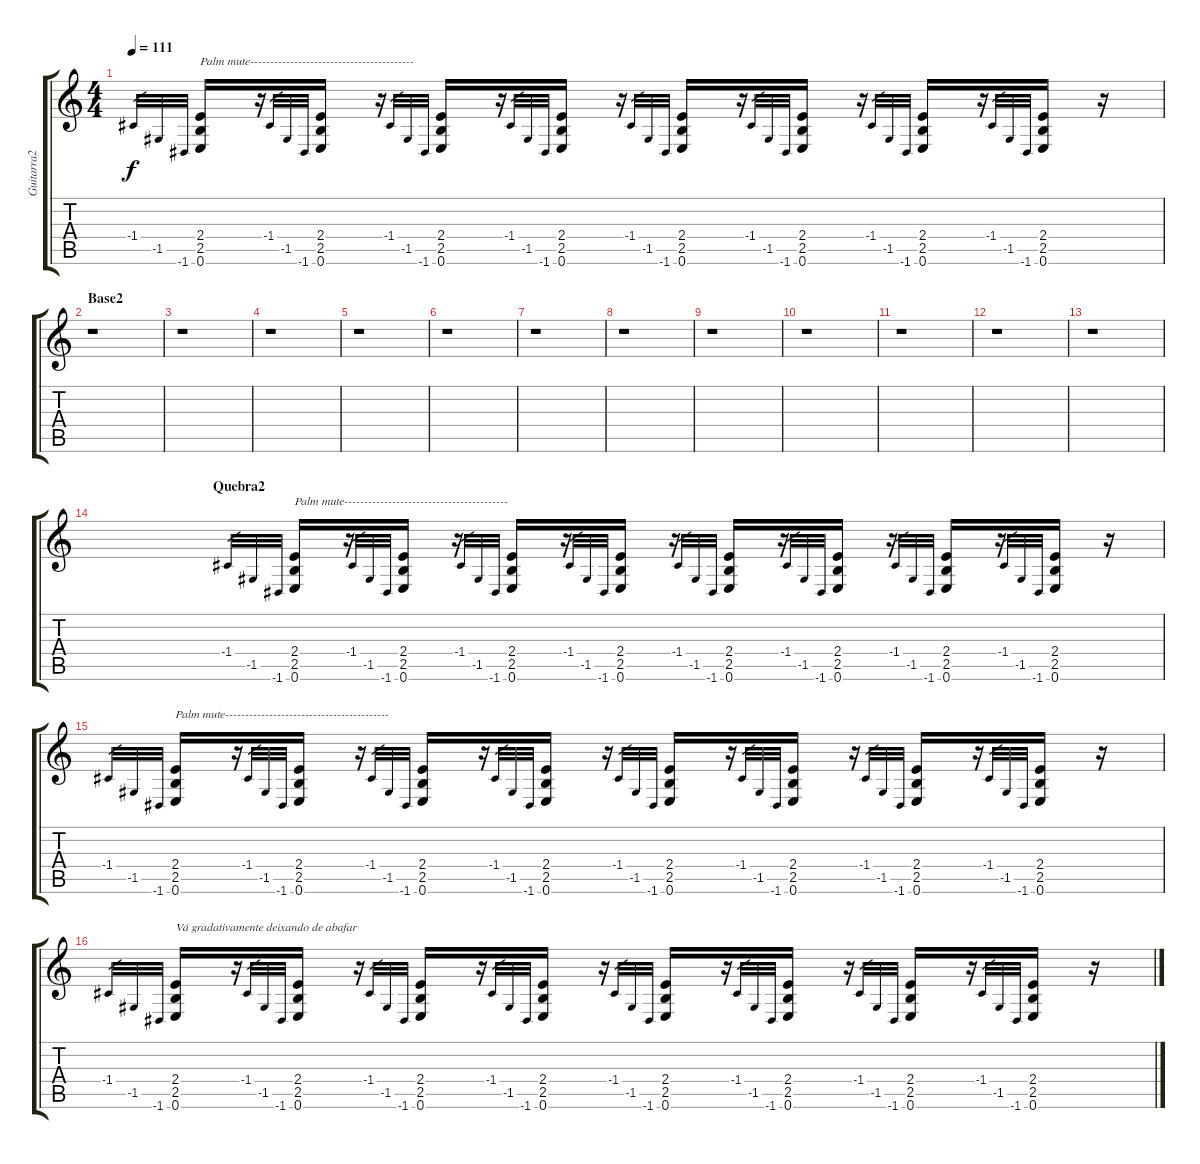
\track ("Guitarra2" "Guitarra2") {instrument overdrivenguitar}
\staff {score tabs}
\tuning (E4 B3 G3 D3 A2 E2) {hide}
\ts (4 4)
\tempo 111
\clef g2
\ks c
-1.4.32{gr dy f} -1.5.32{gr} -1.6.32{gr} (2.4 2.5 0.6).16{txt "Palm mute-----------------------------------------"} r.16 -1.4.32{gr} -1.5.32{gr} -1.6.32{gr} (2.4 2.5 0.6).16 r.16 -1.4.32{gr} -1.5.32{gr} -1.6.32{gr} (2.4 2.5 0.6).16 r.16 -1.4.32{gr} -1.5.32{gr} -1.6.32{gr} (2.4 2.5 0.6).16 r.16 -1.4.32{gr} -1.5.32{gr} -1.6.32{gr} (2.4 2.5 0.6).16 r.16 -1.4.32{gr} -1.5.32{gr} -1.6.32{gr} (2.4 2.5 0.6).16 r.16 -1.4.32{gr} -1.5.32{gr} -1.6.32{gr} (2.4 2.5 0.6).16 r.16 -1.4.32{gr} -1.5.32{gr} -1.6.32{gr} (2.4 2.5 0.6).16 r.16 |
\section ("" "Base2")
r.1 |
r.1 |
r.1 |
r.1 |
r.1 |
r.1 |
r.1 |
r.1 |
r.1 |
r.1 |
r.1 |
r.1 |
\section ("" "Quebra2")
-1.4.32{gr} -1.5.32{gr} -1.6.32{gr} (2.4 2.5 0.6).16{txt "Palm mute-----------------------------------------"} r.16 -1.4.32{gr} -1.5.32{gr} -1.6.32{gr} (2.4 2.5 0.6).16 r.16 -1.4.32{gr} -1.5.32{gr} -1.6.32{gr} (2.4 2.5 0.6).16 r.16 -1.4.32{gr} -1.5.32{gr} -1.6.32{gr} (2.4 2.5 0.6).16 r.16 -1.4.32{gr} -1.5.32{gr} -1.6.32{gr} (2.4 2.5 0.6).16 r.16 -1.4.32{gr} -1.5.32{gr} -1.6.32{gr} (2.4 2.5 0.6).16 r.16 -1.4.32{gr} -1.5.32{gr} -1.6.32{gr} (2.4 2.5 0.6).16 r.16 -1.4.32{gr} -1.5.32{gr} -1.6.32{gr} (2.4 2.5 0.6).16 r.16 |
-1.4.32{gr} -1.5.32{gr} -1.6.32{gr} (2.4 2.5 0.6).16{txt "Palm mute-----------------------------------------"} r.16 -1.4.32{gr} -1.5.32{gr} -1.6.32{gr} (2.4 2.5 0.6).16 r.16 -1.4.32{gr} -1.5.32{gr} -1.6.32{gr} (2.4 2.5 0.6).16 r.16 -1.4.32{gr} -1.5.32{gr} -1.6.32{gr} (2.4 2.5 0.6).16 r.16 -1.4.32{gr} -1.5.32{gr} -1.6.32{gr} (2.4 2.5 0.6).16 r.16 -1.4.32{gr} -1.5.32{gr} -1.6.32{gr} (2.4 2.5 0.6).16 r.16 -1.4.32{gr} -1.5.32{gr} -1.6.32{gr} (2.4 2.5 0.6).16 r.16 -1.4.32{gr} -1.5.32{gr} -1.6.32{gr} (2.4 2.5 0.6).16 r.16 |
-1.4.32{gr} -1.5.32{gr} -1.6.32{gr} (2.4 2.5 0.6).16{txt "Vá gradativamente deixando de abafar" volume 8} r.16 -1.4.32{gr} -1.5.32{gr} -1.6.32{gr} (2.4 2.5 0.6).16 r.16 -1.4.32{gr} -1.5.32{gr} -1.6.32{gr} (2.4 2.5 0.6).16 r.16 -1.4.32{gr} -1.5.32{gr} -1.6.32{gr} (2.4 2.5 0.6).16 r.16 -1.4.32{gr} -1.5.32{gr} -1.6.32{gr} (2.4 2.5 0.6).16 r.16 -1.4.32{gr} -1.5.32{gr} -1.6.32{gr} (2.4 2.5 0.6).16 r.16 -1.4.32{gr} -1.5.32{gr} -1.6.32{gr} (2.4 2.5 0.6).16 r.16 -1.4.32{gr} -1.5.32{gr} -1.6.32{gr} (2.4 2.5 0.6).16 r.16
